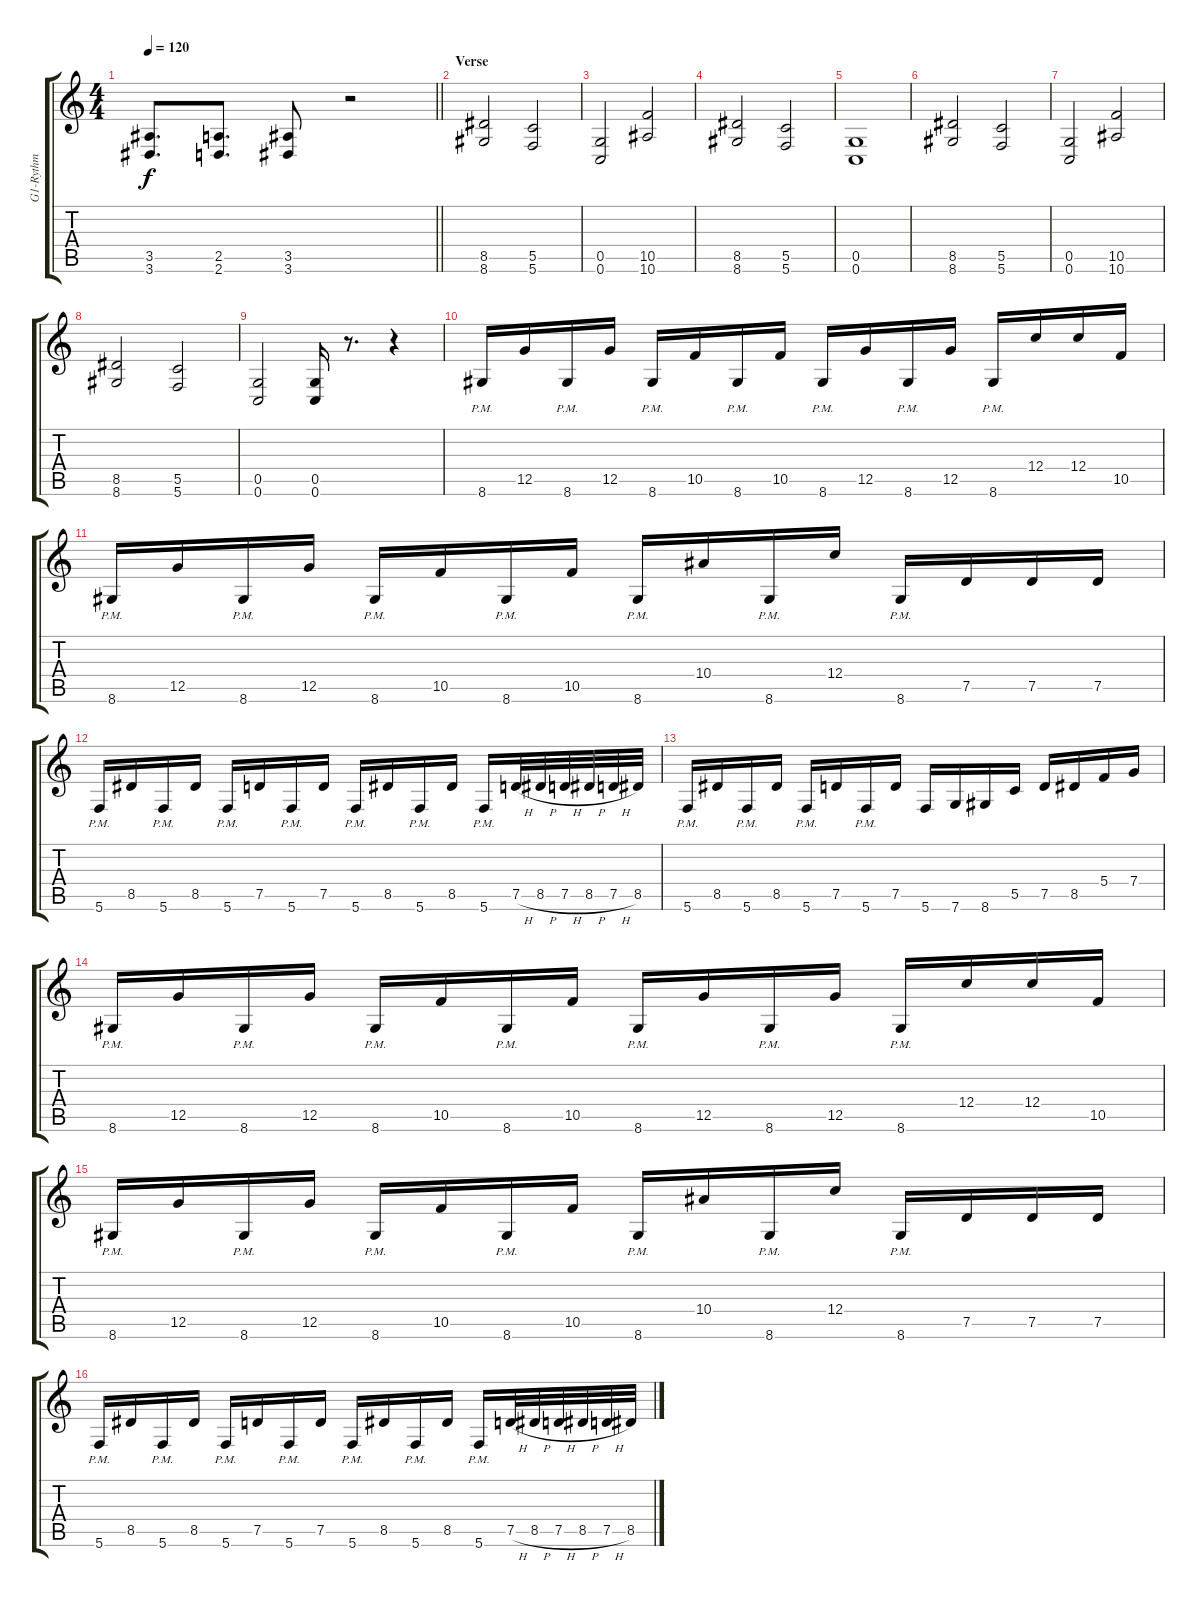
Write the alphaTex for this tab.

\track ("G1-Rythm" "G1-Rythm") {instrument distortionguitar}
\staff {score tabs}
\tuning (D4 A3 F3 C3 G2 C2) {hide}
\ts (4 4)
\tempo 120
\clef g2
\barLineRight lightlight
\ks c
(3.5 3.6).8{d dy f} (2.5 2.6).8{d} (3.5 3.6).8 r.2 |
\section ("" "Verse")
(8.5 8.6).2 (5.5 5.6).2 |
(0.5 0.6).2 (10.5 10.6).2 |
(8.5 8.6).2 (5.5 5.6).2 |
(0.5 0.6).1 |
(8.5 8.6).2 (5.5 5.6).2 |
(0.5 0.6).2 (10.5 10.6).2 |
(8.5 8.6).2 (5.5 5.6).2 |
(0.5 0.6).2 (0.5 0.6).16 r.8{d} r.4 |
8.6{pm}.16 12.5.16 8.6{pm}.16 12.5.16 8.6{pm}.16 10.5.16 8.6{pm}.16 10.5.16 8.6{pm}.16 12.5.16 8.6{pm}.16 12.5.16 8.6{pm}.16 12.4.16 12.4.16 10.5.16 |
8.6{pm}.16 12.5.16 8.6{pm}.16 12.5.16 8.6{pm}.16 10.5.16 8.6{pm}.16 10.5.16 8.6{pm}.16 10.4.16 8.6{pm}.16 12.4.16 8.6{pm}.16 7.5.16 7.5.16 7.5.16 |
5.6{pm}.16 8.5.16 5.6{pm}.16 8.5.16 5.6{pm}.16 7.5.16 5.6{pm}.16 7.5.16 5.6{pm}.16 8.5.16 5.6{pm}.16 8.5.16 5.6{pm}.16 7.5{h}.32 8.5{h}.32 7.5{h}.32 8.5{h}.32 7.5{h}.32 8.5.32 |
5.6{pm}.16 8.5.16 5.6{pm}.16 8.5.16 5.6{pm}.16 7.5.16 5.6{pm}.16 7.5.16 5.6.16 7.6.16 8.6.16 5.5.16 7.5.16 8.5.16 5.4.16 7.4.16 |
8.6{pm}.16 12.5.16 8.6{pm}.16 12.5.16 8.6{pm}.16 10.5.16 8.6{pm}.16 10.5.16 8.6{pm}.16 12.5.16 8.6{pm}.16 12.5.16 8.6{pm}.16 12.4.16 12.4.16 10.5.16 |
8.6{pm}.16 12.5.16 8.6{pm}.16 12.5.16 8.6{pm}.16 10.5.16 8.6{pm}.16 10.5.16 8.6{pm}.16 10.4.16 8.6{pm}.16 12.4.16 8.6{pm}.16 7.5.16 7.5.16 7.5.16 |
5.6{pm}.16 8.5.16 5.6{pm}.16 8.5.16 5.6{pm}.16 7.5.16 5.6{pm}.16 7.5.16 5.6{pm}.16 8.5.16 5.6{pm}.16 8.5.16 5.6{pm}.16 7.5{h}.32 8.5{h}.32 7.5{h}.32 8.5{h}.32 7.5{h}.32 8.5.32
